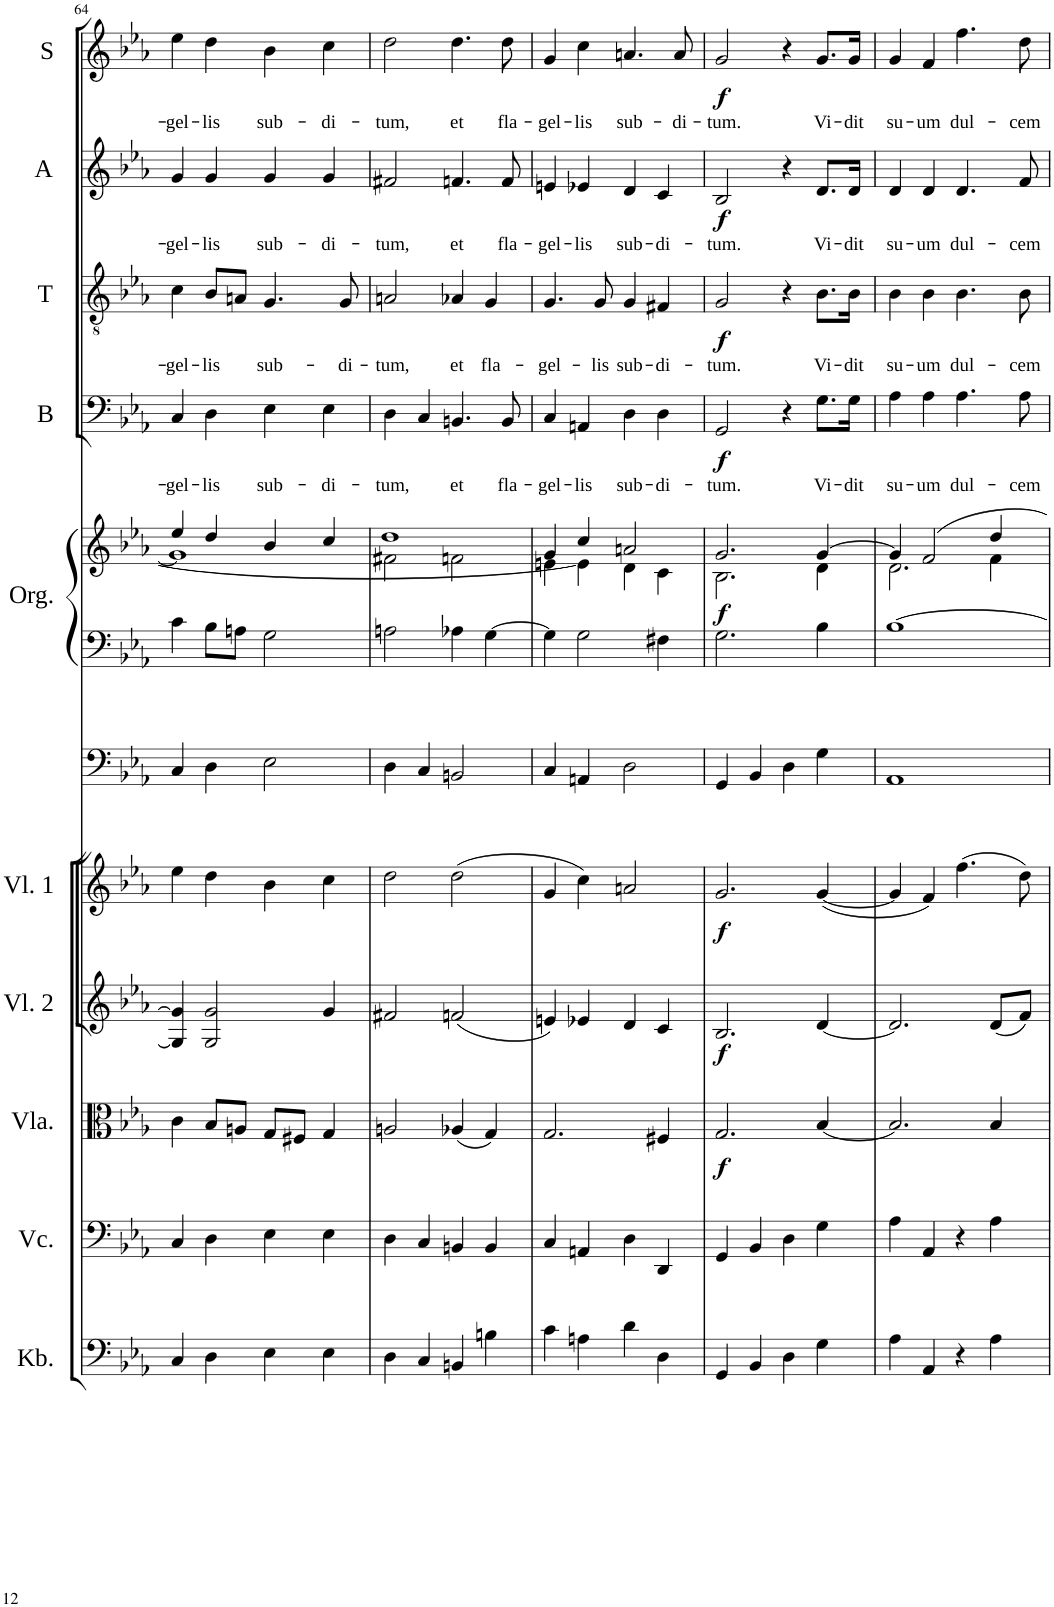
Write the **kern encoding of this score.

**kern	**kern	**kern	**dynam	**kern	**dynam	**kern	**dynam	**kern	**kern	**kern	**dynam	**kern	**text	**dynam	**kern	**text	**dynam	**kern	**text	**dynam	**kern	**text	**dynam
*part11	*part10	*part9	*part9	*part8	*part8	*part7	*part7	*part6	*part5	*part5	*part5	*part4	*part4	*part4	*part3	*part3	*part3	*part2	*part2	*part2	*part1	*part1	*part1
*staff12	*staff11	*staff10	*staff10	*staff9	*staff9	*staff8	*staff8	*staff7	*staff6	*staff5	*staff5/6	*staff4	*staff4	*staff4	*staff3	*staff3	*staff3	*staff2	*staff2	*staff2	*staff1	*staff1	*staff1
*I"Kontrabass	*I"Cello	*I"Viola	*	*I"Violine 2	*	*I"Violine 1	*	*	*I"Orgel	*	*	*I"Bass	*	*	*I"Tenor	*	*	*I"Alt	*	*	*I"Sopran	*	*
*I'Kb.	*	*I'Vla.	*	*I'Vl. 2	*	*I'Vl. 1	*	*	*I'Org.	*	*	*I'B	*	*	*I'T	*	*	*I'A	*	*	*I'S	*	*
!!LO:PB:g=z
*clefF4	*clefF4	*clefC3	*	*clefG2	*	*clefG2	*	*clefF4	*clefF4	*clefG2	*	*clefF4	*	*	*clefGv2	*	*	*clefG2	*	*	*clefG2	*	*
*Trd7c12	*	*	*	*	*	*	*	*	*	*	*	*	*	*	*	*	*	*	*	*	*	*	*
*k[b-e-a-]	*k[b-e-a-]	*k[b-e-a-]	*	*k[b-e-a-]	*	*k[b-e-a-]	*	*k[b-e-a-]	*k[b-e-a-]	*k[b-e-a-]	*	*k[b-e-a-]	*	*	*k[b-e-a-]	*	*	*k[b-e-a-]	*	*	*k[b-e-a-]	*	*
*M4/4	*M4/4	*M4/4	*	*M4/4	*	*M4/4	*	*M4/4	*M4/4	*M4/4	*	*M4/4	*	*	*M4/4	*	*	*M4/4	*	*	*M4/4	*	*
*met(c)	*met(c)	*met(c)	*	*met(c)	*	*met(c)	*	*met(c)	*met(c)	*met(c)	*	*met(c)	*	*	*met(c)	*	*	*met(c)	*	*	*met(c)	*	*
=64	=64	=64	=64	=64	=64	=64	=64	=64	=64	=64	=64	=64	=64	=64	=64	=64	=64	=64	=64	=64	=64	=64	=64
*	*	*	*	*	*	*	*	*	*	*^	*	*	*	*	*	*	*	*	*	*	*	*	*
!	!	!	!	!	!	!	!	!	!	!	!	!	!	!LO:LY:b	!	!	!LO:LY:b	!	!	!LO:LY:b	!	!	!LO:LY:b	!
4C/	4C/	4c\	.	4G/] 4g/]	.	4ee-\	.	4C/	4c\	4ee-/	1g]	.	4C/	-gel-	.	4c\	-gel-	.	4g/	-gel-	.	4ee-\	-gel-	.
!	!	!	!	!	!	!	!	!	!	!	!	!	!	!LO:LY:b	!	!	!LO:LY:b	!	!	!LO:LY:b	!	!	!LO:LY:b	!
4D\	4D\	8B-/L	.	2G/ 2g/	.	4dd\	.	4D\	8B-\L	4dd/	.	.	4D\	-lis	.	8B-/L	-lis	.	4g/	-lis	.	4dd\	-lis	.
.	.	8An/J	.	.	.	.	.	.	8An\J	.	.	.	.	.	.	8An/J	.	.	.	.	.	.	.	.
!	!	!	!	!	!	!	!	!	!	!	!	!	!	!LO:LY:b	!	!	!LO:LY:b	!	!	!LO:LY:b	!	!	!LO:LY:b	!
4E-\	4E-\	8G/L	.	.	.	4b-\	.	2E-\	2G\	4b-/	.	.	4E-\	sub-	.	4.G/	sub-	.	4g/	sub-	.	4b-\	sub-	.
.	.	8F#X/J	.	.	.	.	.	.	.	.	.	.	.	.	.	.	.	.	.	.	.	.	.	.
!	!	!	!	!	!	!	!	!	!	!	!	!	!	!LO:LY:b	!	!	!	!	!	!LO:LY:b	!	!	!LO:LY:b	!
4E-\	4E-\	4G/	.	4g/	.	4cc\	.	.	.	4cc/	.	.	4E-\	-di-	.	.	.	.	4g/	-di-	.	4cc\	-di-	.
!	!	!	!	!	!	!	!	!	!	!	!	!	!	!	!	!	!LO:LY:b	!	!	!	!	!	!	!
.	.	.	.	.	.	.	.	.	.	.	.	.	.	.	.	8G/	-di-	.	.	.	.	.	.	.
=65	=65	=65	=65	=65	=65	=65	=65	=65	=65	=65	=65	=65	=65	=65	=65	=65	=65	=65	=65	=65	=65	=65	=65	=65
!	!	!	!	!	!	!	!	!	!	!	!	!	!	!LO:LY:b	!	!	!LO:LY:b	!	!	!LO:LY:b	!	!	!LO:LY:b	!
4D\	4D\	2An/	.	2f#X/	.	2dd\	.	4D\	2An\	1dd	2f#X\	.	4D\	-tum,	.	2An/	-tum,	.	2f#X/	-tum,	.	2dd\	-tum,	.
4C/	4C/	.	.	.	.	.	.	4C/	.	.	.	.	4C/	.	.	.	.	.	.	.	.	.	.	.
!	!	!	!	!	!	!	!	!	!	!	!	!	!	!LO:LY:b	!	!	!LO:LY:b	!	!	!LO:LY:b	!	!	!LO:LY:b	!
4BBn/	4BBn/	(4A-X/	.	(2fn/	.	(2dd\	.	2BBn/	4A-X\	.	2fn\	.	4.BBn/	et	.	4A-X/	et	.	4.fn/	et	.	4.dd\	et	.
!	!	!	!	!	!	!	!	!	!	!	!	!	!	!	!	!	!LO:LY:b	!	!	!	!	!	!	!
4Bn\	4BB/	4G/)	.	.	.	.	.	.	[4G\	.	.	.	.	.	.	4G/	fla-	.	.	.	.	.	.	.
!	!	!	!	!	!	!	!	!	!	!	!	!	!	!LO:LY:b	!	!	!	!	!	!LO:LY:b	!	!	!LO:LY:b	!
.	.	.	.	.	.	.	.	.	.	.	.	.	8BB/	fla-	.	.	.	.	8f/	fla-	.	8dd\	fla-	.
=66	=66	=66	=66	=66	=66	=66	=66	=66	=66	=66	=66	=66	=66	=66	=66	=66	=66	=66	=66	=66	=66	=66	=66	=66
!	!	!	!	!	!	!	!	!	!	!	!	!	!	!LO:LY:b	!	!	!LO:LY:b	!	!	!LO:LY:b	!	!	!LO:LY:b	!
4c\	4C/	2.G/	.	4en/)	.	4g/	.	4C/	4G\]	4g/	4en\	.	4C/	-gel-	.	4.G/	-gel-	.	4en/	-gel-	.	4g/	-gel-	.
!	!	!	!	!	!	!	!	!	!	!	!	!	!	!LO:LY:b	!	!	!	!	!	!LO:LY:b	!	!	!LO:LY:b	!
4An\	4AAn/	.	.	4e-X/	.	4cc\)	.	4AAn/	2G\	4cc/	4e-\]	.	4AAn/	-lis	.	.	.	.	4e-X/	-lis	.	4cc\	-lis	.
!	!	!	!	!	!	!	!	!	!	!	!	!	!	!	!	!	!LO:LY:b	!	!	!	!	!	!	!
.	.	.	.	.	.	.	.	.	.	.	.	.	.	.	.	8G/	-lis	.	.	.	.	.	.	.
!	!	!	!	!	!	!	!	!	!	!	!	!	!	!LO:LY:b	!	!	!LO:LY:b	!	!	!LO:LY:b	!	!	!LO:LY:b	!
4d\	4D\	.	.	4d/	.	2an/	.	2D\	.	2an/	4d\	.	4D\	sub-	.	4G/	sub-	.	4d/	sub-	.	4.an/	sub-	.
!	!	!	!	!	!	!	!	!	!	!	!	!	!	!LO:LY:b	!	!	!LO:LY:b	!	!	!LO:LY:b	!	!	!	!
4D\	4DD/	4F#X/	.	4c/	.	.	.	.	4F#X\	.	4c\	.	4D\	-di-	.	4F#X/	-di-	.	4c/	-di-	.	.	.	.
!	!	!	!	!	!	!	!	!	!	!	!	!	!	!	!	!	!	!	!	!	!	!	!LO:LY:b	!
.	.	.	.	.	.	.	.	.	.	.	.	.	.	.	.	.	.	.	.	.	.	8a/	-di-	.
=67	=67	=67	=67	=67	=67	=67	=67	=67	=67	=67	=67	=67	=67	=67	=67	=67	=67	=67	=67	=67	=67	=67	=67	=67
!	!	!	!LO:DY:b	!	!LO:DY:b	!	!LO:DY:b	!	!	!	!	!LO:DY:b	!	!LO:LY:b	!LO:DY:b	!	!LO:LY:b	!LO:DY:b	!	!LO:LY:b	!LO:DY:b	!	!LO:LY:b	!LO:DY:b
4GG/	4GG/	2.G/	f	2.B-/	f	2.g/	f	4GG/	2.G\	2.g/	2.B-\	f	2GG/	-tum.	f	2G/	-tum.	f	2B-/	-tum.	f	2g/	-tum.	f
4BB-/	4BB-/	.	.	.	.	.	.	4BB-/	.	.	.	.	.	.	.	.	.	.	.	.	.	.	.	.
4D\	4D\	.	.	.	.	.	.	4D\	.	.	.	.	4r	.	.	4r	.	.	4r	.	.	4r	.	.
!	!	!	!	!	!	!	!	!	!	!	!	!	!	!LO:LY:b	!	!	!LO:LY:b	!	!	!LO:LY:b	!	!	!LO:LY:b	!
4G\	4G\	[4B-/	.	[4d/	.	([4g/	.	4G\	4B-\	[4g/	4d\	.	8.G\L	Vi-	.	8.B-\L	Vi-	.	8.d/L	Vi-	.	8.g/L	Vi-	.
!	!	!	!	!	!	!	!	!	!	!	!	!	!	!LO:LY:b	!	!	!LO:LY:b	!	!	!LO:LY:b	!	!	!LO:LY:b	!
.	.	.	.	.	.	.	.	.	.	.	.	.	16G\Jk	-dit	.	16B-\Jk	-dit	.	16d/Jk	-dit	.	16g/Jk	-dit	.
=68	=68	=68	=68	=68	=68	=68	=68	=68	=68	=68	=68	=68	=68	=68	=68	=68	=68	=68	=68	=68	=68	=68	=68	=68
!	!	!	!	!	!	!	!	!	!	!	!	!	!	!LO:LY:b	!	!	!LO:LY:b	!	!	!LO:LY:b	!	!	!LO:LY:b	!
4A-\	4A-\	2.B-/]	.	2.d/]	.	4g/]	.	1AA-	[1B-	4g/]	2.d\	.	4A-\	su-	.	4B-\	su-	.	4d/	su-	.	4g/	su-	.
!	!	!	!	!	!	!	!	!	!	!	!	!	!	!LO:LY:b	!	!	!LO:LY:b	!	!	!LO:LY:b	!	!	!LO:LY:b	!
4AA-/	4AA-/	.	.	.	.	4f/)	.	.	.	2f/	.	.	4A-\	-um	.	4B-\	-um	.	4d/	-um	.	4f/	-um	.
!	!	!	!	!	!	!	!	!	!	!	!	!	!	!LO:LY:b	!	!	!LO:LY:b	!	!	!LO:LY:b	!	!	!LO:LY:b	!
4r	4r	.	.	.	.	(4.ff\	.	.	.	.	.	.	4.A-\	dul-	.	4.B-\	dul-	.	4.d/	dul-	.	4.ff\	dul-	.
4A-\	4A-\	4B-/	.	(8d/L	.	.	.	.	.	4dd/	4f\	.	.	.	.	.	.	.	.	.	.	.	.	.
!	!	!	!	!	!	!	!	!	!	!	!	!	!	!LO:LY:b	!	!	!LO:LY:b	!	!	!LO:LY:b	!	!	!LO:LY:b	!
.	.	.	.	8f/J)	.	8dd\)	.	.	.	.	.	.	8A-\	-cem	.	8B-\	-cem	.	8f/	-cem	.	8dd\	-cem	.
*	*	*	*	*	*	*	*	*	*	*v	*v	*	*	*	*	*	*	*	*	*	*	*	*	*
=	=	=	=	=	=	=	=	=	=	=	=	=	=	=	=	=	=	=	=	=	=	=	=
*-	*-	*-	*-	*-	*-	*-	*-	*-	*-	*-	*-	*-	*-	*-	*-	*-	*-	*-	*-	*-	*-	*-	*-
